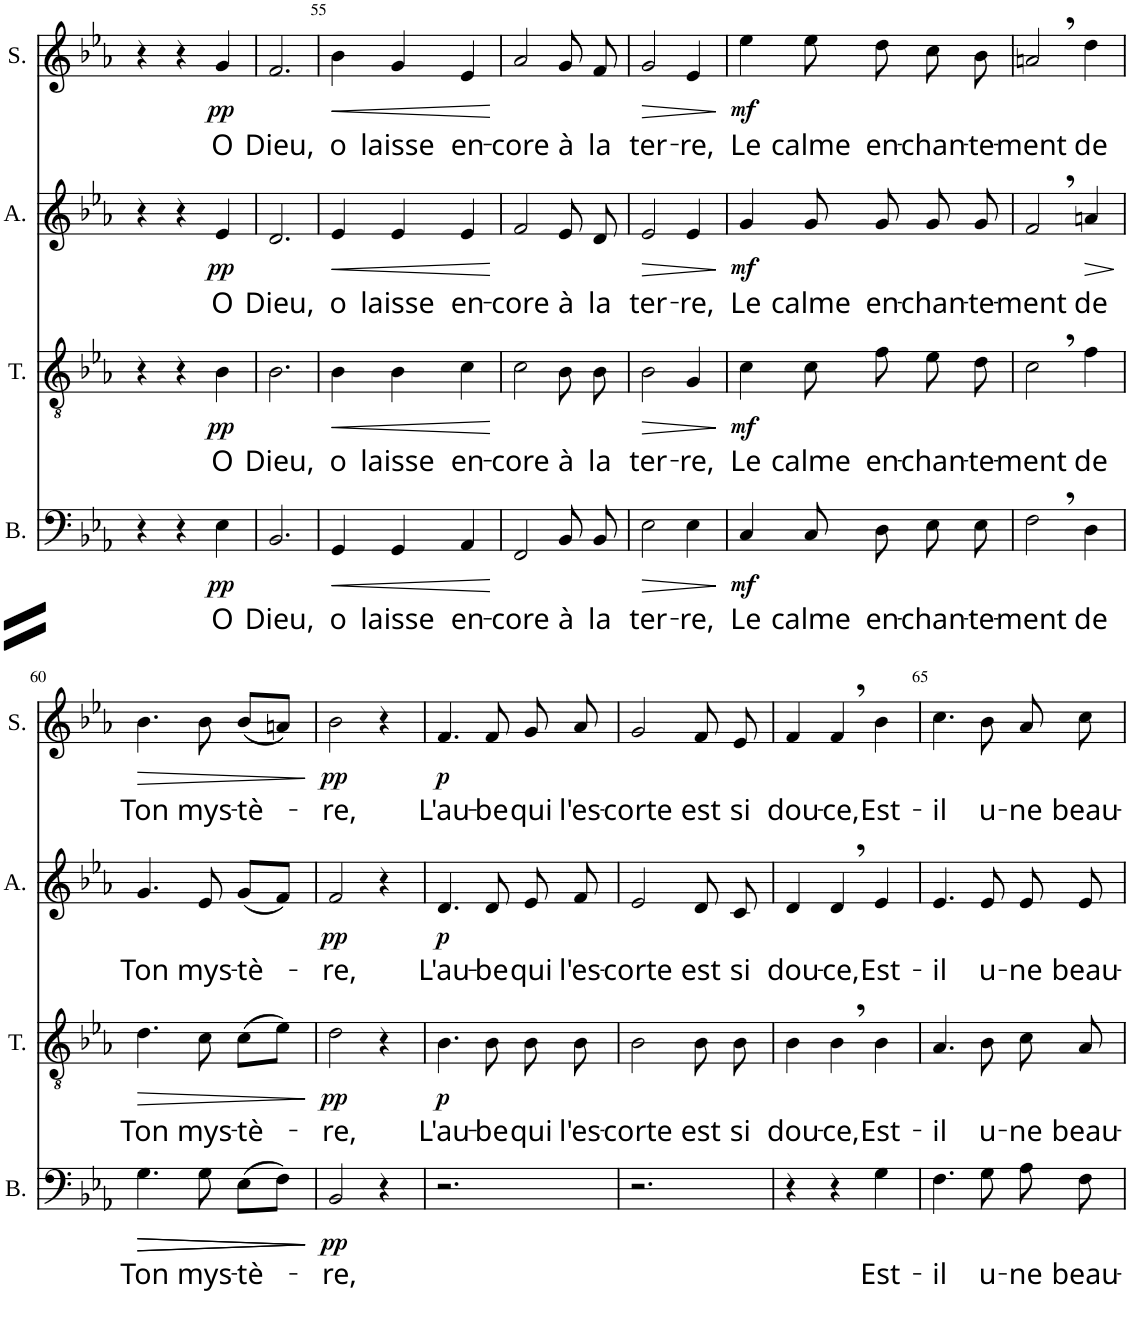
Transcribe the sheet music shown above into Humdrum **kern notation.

**kern	**text	**dynam	**kern	**text	**dynam	**kern	**text	**dynam	**kern	**text	**dynam
*part4	*part4	*part4	*part3	*part3	*part3	*part2	*part2	*part2	*part1	*part1	*part1
*staff4	*staff4	*staff4	*staff3	*staff3	*staff3	*staff2	*staff2	*staff2	*staff1	*staff1	*staff1
*I"Bass	*	*	*I"Tenor	*	*	*I"Alto	*	*	*I"Soprano	*	*
*I'B.	*	*	*I'T.	*	*	*I'A.	*	*	*I'S.	*	*
!!LO:PB:g=z
*clefF4	*	*	*clefGv2	*	*	*clefG2	*	*	*clefG2	*	*
*k[b-e-a-]	*	*	*k[b-e-a-]	*	*	*k[b-e-a-]	*	*	*k[b-e-a-]	*	*
*M3/4	*	*	*M3/4	*	*	*M3/4	*	*	*M3/4	*	*
=53	=53	=53	=53	=53	=53	=53	=53	=53	=53	=53	=53
4r	.	.	4r	.	.	4r	.	.	4r	.	.
4r	.	.	4r	.	.	4r	.	.	4r	.	.
!	!LO:LY:b	!LO:DY:b	!	!LO:LY:b	!LO:DY:b	!	!LO:LY:b	!LO:DY:b	!	!LO:LY:b	!LO:DY:b
4E-\	O	pp	4B-\	O	pp	4e-/	O	pp	4g/	O	pp
=54	=54	=54	=54	=54	=54	=54	=54	=54	=54	=54	=54
!	!LO:LY:b	!	!	!LO:LY:b	!	!	!LO:LY:b	!	!	!LO:LY:b	!
2.BB-/	Dieu,	.	2.B-\	Dieu,	.	2.d/	Dieu,	.	2.f/	Dieu,	.
=55	=55	=55	=55	=55	=55	=55	=55	=55	=55	=55	=55
!	!LO:LY:b	!LO:HP:b	!	!LO:LY:b	!LO:HP:b	!	!LO:LY:b	!LO:HP:b	!	!LO:LY:b	!LO:HP:b
4GG/	o	<	4B-\	o	<	4e-/	o	<	4b-\	o	<
!	!LO:LY:b	!	!	!LO:LY:b	!	!	!LO:LY:b	!	!	!LO:LY:b	!
4GG/	laisse	.	4B-\	laisse	.	4e-/	laisse	.	4g/	laisse	.
!	!LO:LY:b	!	!	!LO:LY:b	!	!	!LO:LY:b	!	!	!LO:LY:b	!
4AA-/	en-	.	4c\	en-	.	4e-/	en-	.	4e-/	en-	.
.	.	[	.	.	[	.	.	[	.	.	[
=56	=56	=56	=56	=56	=56	=56	=56	=56	=56	=56	=56
!	!LO:LY:b	!	!	!LO:LY:b	!	!	!LO:LY:b	!	!	!LO:LY:b	!
2FF/	-core	.	2c\	-core	.	2f/	-core	.	2a-/	-core	.
!	!LO:LY:b	!	!	!LO:LY:b	!	!	!LO:LY:b	!	!	!LO:LY:b	!
8BB-/	à	.	8B-\	à	.	8e-/	à	.	8g/	à	.
!	!LO:LY:b	!	!	!LO:LY:b	!	!	!LO:LY:b	!	!	!LO:LY:b	!
8BB-/	la	.	8B-\	la	.	8d/	la	.	8f/	la	.
=57	=57	=57	=57	=57	=57	=57	=57	=57	=57	=57	=57
!	!LO:LY:b	!LO:HP:b	!	!LO:LY:b	!LO:HP:b	!	!LO:LY:b	!LO:HP:b	!	!LO:LY:b	!LO:HP:b
2E-\	ter-	>	2B-\	ter-	>	2e-/	ter-	>	2g/	ter-	>
!	!LO:LY:b	!	!	!LO:LY:b	!	!	!LO:LY:b	!	!	!LO:LY:b	!
4E-\	-re,	.	4G/	-re,	.	4e-/	-re,	.	4e-/	-re,	.
.	.	]	.	.	]	.	.	]	.	.	]
=58	=58	=58	=58	=58	=58	=58	=58	=58	=58	=58	=58
!	!LO:LY:b	!LO:DY:b	!	!LO:LY:b	!LO:DY:b	!	!LO:LY:b	!LO:DY:b	!	!LO:LY:b	!LO:DY:b
4C/	Le	mf	4c\	Le	mf	4g/	Le	mf	4ee-\	Le	mf
!	!LO:LY:b	!	!	!LO:LY:b	!	!	!LO:LY:b	!	!	!LO:LY:b	!
8C/	calme	.	8c\	calme	.	8g/	calme	.	8ee-\	calme	.
!	!LO:LY:b	!	!	!LO:LY:b	!	!	!LO:LY:b	!	!	!LO:LY:b	!
8D\	en-	.	8f\	en-	.	8g/	en-	.	8dd\	en-	.
!	!LO:LY:b	!	!	!LO:LY:b	!	!	!LO:LY:b	!	!	!LO:LY:b	!
8E-\	-chan-	.	8e-\	-chan-	.	8g/	-chan-	.	8cc\	-chan-	.
!	!LO:LY:b	!	!	!LO:LY:b	!	!	!LO:LY:b	!	!	!LO:LY:b	!
8E-\	-te-	.	8d\	-te-	.	8g/	-te-	.	8b-\	-te-	.
=59	=59	=59	=59	=59	=59	=59	=59	=59	=59	=59	=59
!	!LO:LY:b	!	!	!LO:LY:b	!	!	!LO:LY:b	!	!	!LO:LY:b	!
2F,\	-ment	.	2c,\	-ment	.	2f,/	-ment	.	2an,/	-ment	.
!	!LO:LY:b	!	!	!LO:LY:b	!	!	!LO:LY:b	!LO:HP:b	!	!LO:LY:b	!
4D\	de	.	4f\	de	.	4an/	de	>	4dd\	de	.
.	.	.	.	.	.	.	.	]	.	.	.
!!LO:LB:g=z
=60	=60	=60	=60	=60	=60	=60	=60	=60	=60	=60	=60
!	!LO:LY:b	!LO:HP:b	!	!LO:LY:b	!LO:HP:b	!	!LO:LY:b	!	!	!LO:LY:b	!LO:HP:b
4.G\	Ton	>	4.d\	Ton	>	4.g/	Ton	.	4.b-\	Ton	>
!	!LO:LY:b	!LO:HP:b	!	!LO:LY:b	!	!	!LO:LY:b	!	!	!LO:LY:b	!
8G\	mys-	>	8c\	mys-	.	8e-/	mys-	.	8b-\	mys-	.
!	!LO:LY:b	!	!	!LO:LY:b	!	!	!LO:LY:b	!	!	!LO:LY:b	!
(8E-\L	-tè-	.	(8c\L	-tè-	.	(8g/L	-tè-	.	(8b-/L	-tè-	.
8F\J)	.	.	8e-\J)	.	.	8f/J)	.	.	8an/J)	.	.
.	.	] ]	.	.	]	.	.	.	.	.	]
=61	=61	=61	=61	=61	=61	=61	=61	=61	=61	=61	=61
!	!LO:LY:b	!LO:DY:b	!	!LO:LY:b	!LO:DY:b	!	!LO:LY:b	!LO:DY:b	!	!LO:LY:b	!LO:DY:b
2BB-/	-re,	pp	2d\	-re,	pp	2f/	-re,	pp	2b-\	-re,	pp
4r	.	.	4r	.	.	4r	.	.	4r	.	.
=62	=62	=62	=62	=62	=62	=62	=62	=62	=62	=62	=62
!	!	!	!	!LO:LY:b	!LO:DY:b	!	!LO:LY:b	!LO:DY:b	!	!LO:LY:b	!LO:DY:b
2.r	.	.	4.B-\	L'au-	p	4.d/	L'au-	p	4.f/	L'au-	p
!	!	!	!	!LO:LY:b	!	!	!LO:LY:b	!	!	!LO:LY:b	!
.	.	.	8B-\	-be	.	8d/	-be	.	8f/	-be	.
!	!	!	!	!LO:LY:b	!	!	!LO:LY:b	!	!	!LO:LY:b	!
.	.	.	8B-\	qui	.	8e-/	qui	.	8g/	qui	.
!	!	!	!	!LO:LY:b	!	!	!LO:LY:b	!	!	!LO:LY:b	!
.	.	.	8B-\	l'es-	.	8f/	l'es-	.	8a-/	l'es-	.
=63	=63	=63	=63	=63	=63	=63	=63	=63	=63	=63	=63
!	!	!	!	!LO:LY:b	!	!	!LO:LY:b	!	!	!LO:LY:b	!
2.r	.	.	2B-\	-corte	.	2e-/	-corte	.	2g/	-corte	.
!	!	!	!	!LO:LY:b	!	!	!LO:LY:b	!	!	!LO:LY:b	!
.	.	.	8B-\	est	.	8d/	est	.	8f/	est	.
!	!	!	!	!LO:LY:b	!	!	!LO:LY:b	!	!	!LO:LY:b	!
.	.	.	8B-\	si	.	8c/	si	.	8e-/	si	.
=64	=64	=64	=64	=64	=64	=64	=64	=64	=64	=64	=64
!	!	!	!	!LO:LY:b	!	!	!LO:LY:b	!	!	!LO:LY:b	!
4r	.	.	4B-\	dou-	.	4d/	dou-	.	4f/	dou-	.
!	!	!	!	!LO:LY:b	!	!	!LO:LY:b	!	!	!LO:LY:b	!
4r	.	.	4B-,\	-ce,	.	4d,/	-ce,	.	4f,/	-ce,	.
!	!LO:LY:b	!	!	!LO:LY:b	!	!	!LO:LY:b	!	!	!LO:LY:b	!
4G\	Est-	.	4B-\	Est-	.	4e-/	Est-	.	4b-\	Est-	.
=65	=65	=65	=65	=65	=65	=65	=65	=65	=65	=65	=65
!	!LO:LY:b	!	!	!LO:LY:b	!	!	!LO:LY:b	!	!	!LO:LY:b	!
4.F\	-il	.	4.A-/	-il	.	4.e-/	-il	.	4.cc\	-il	.
!	!LO:LY:b	!	!	!LO:LY:b	!	!	!LO:LY:b	!	!	!LO:LY:b	!
8G\	u-	.	8B-\	u-	.	8e-/	u-	.	8b-\	u-	.
!	!LO:LY:b	!	!	!LO:LY:b	!	!	!LO:LY:b	!	!	!LO:LY:b	!
8A-\	-ne	.	8c\	-ne	.	8e-/	-ne	.	8a-/	-ne	.
!	!LO:LY:b	!	!	!LO:LY:b	!	!	!LO:LY:b	!	!	!LO:LY:b	!
8F\	beau-	.	8A-/	beau-	.	8e-/	beau-	.	8cc\	beau-	.
=	=	=	=	=	=	=	=	=	=	=	=
*-	*-	*-	*-	*-	*-	*-	*-	*-	*-	*-	*-
